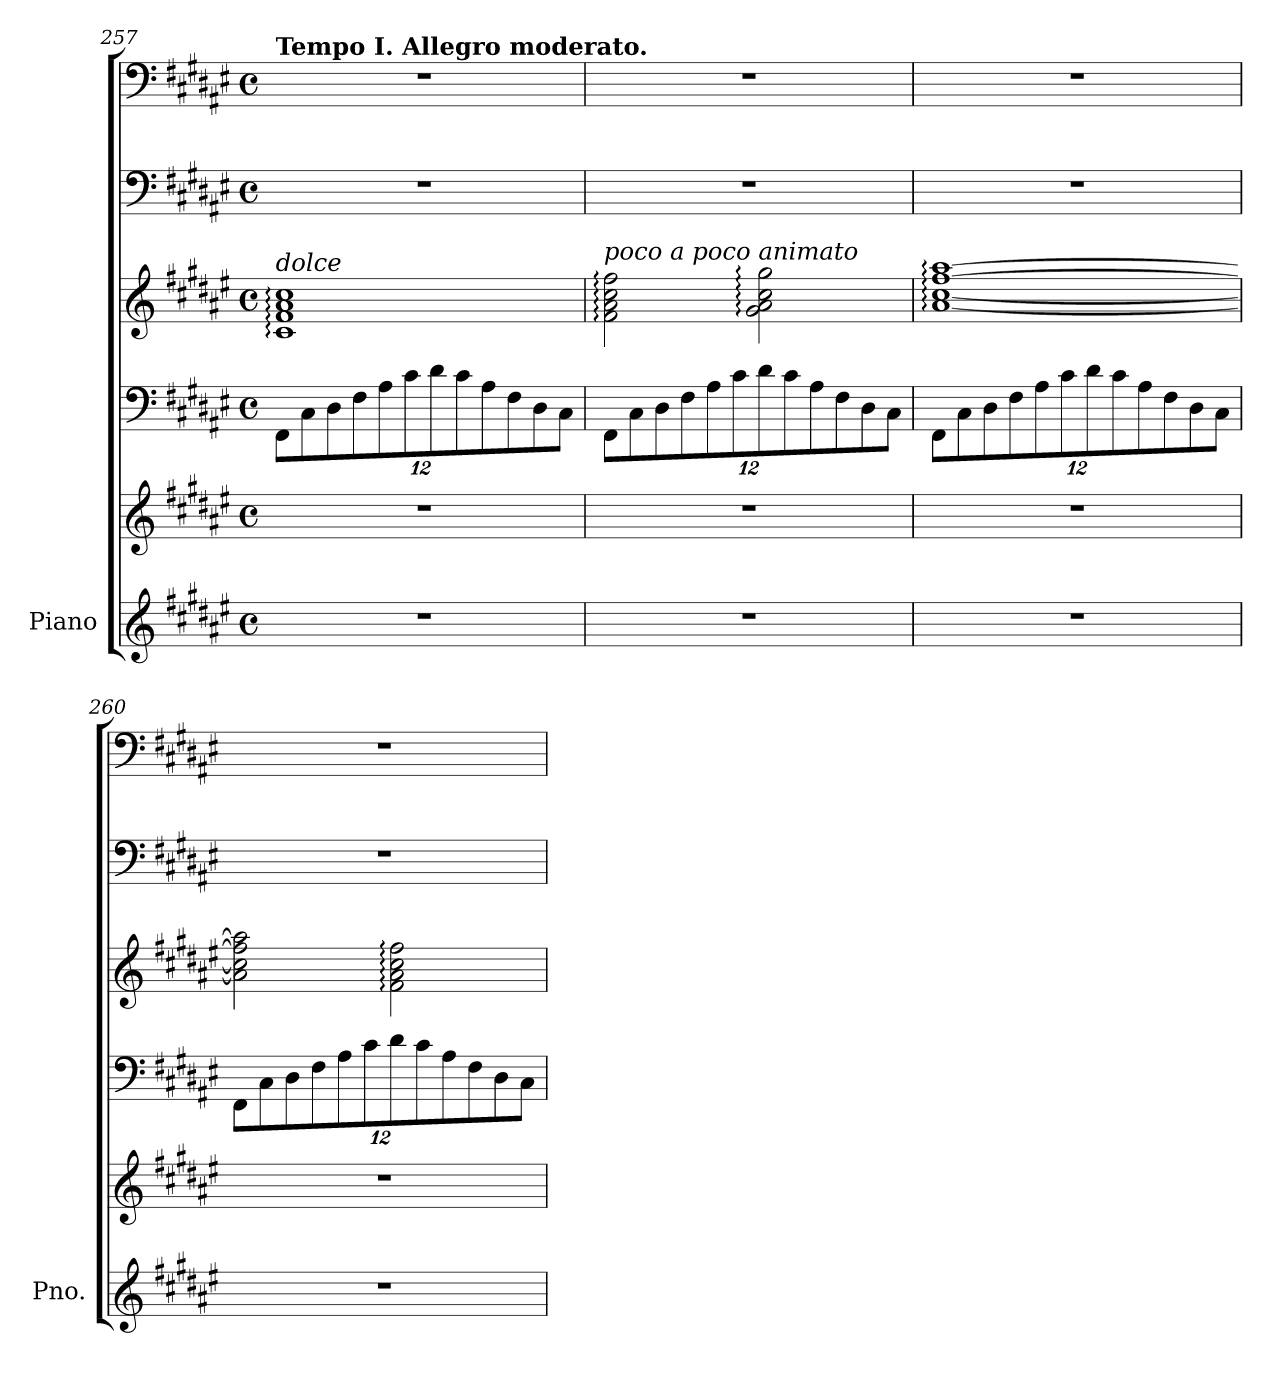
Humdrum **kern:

**kern	**kern	**kern	**kern	**kern	**kern
*part1	*part1	*part1	*part1	*part1	*part1
*staff6	*staff5	*staff4	*staff3	*staff2	*staff1
*I"Piano	*	*	*	*	*
*I'Pno.	*	*	*	*	*
!!LO:PB:g=z
*clefG2	*clefG2	*clefF4	*clefG2	*clefF4	*clefF4
*k[f#c#g#d#a#e#]	*k[f#c#g#d#a#e#]	*k[f#c#g#d#a#e#]	*k[f#c#g#d#a#e#]	*k[f#c#g#d#a#e#]	*k[f#c#g#d#a#e#]
*M4/4	*M4/4	*M4/4	*M4/4	*M4/4	*M4/4
*met(c)	*met(c)	*met(c)	*met(c)	*met(c)	*met(c)
*	*	*Xbrackettup	*	*	*
=257	=257	=257	=257	=257	=257
!	!	!	!	!	!LO:TX:a:B:t=Tempo I.   Allegro moderato.
!	!	!	!LO:TX:a:i:t=dolce	!	!
1r	1r	12FF#\L	1c#: 1f#: 1a#: 1cc#:	1r	1r
.	.	12C#\	.	.	.
.	.	12D#\	.	.	.
.	.	12F#\	.	.	.
.	.	12A#\	.	.	.
.	.	12c#\	.	.	.
.	.	12d#\	.	.	.
.	.	12c#\	.	.	.
.	.	12A#\	.	.	.
.	.	12F#\	.	.	.
.	.	12D#\	.	.	.
.	.	12C#\J	.	.	.
=258	=258	=258	=258	=258	=258
!	!	!	!LO:TX:a:i:t=poco a poco animato	!	!
1r	1r	12FF#\L	2f#\: 2a#\: 2cc#\: 2ff#\:	1r	1r
.	.	12C#\	.	.	.
.	.	12D#\	.	.	.
.	.	12F#\	.	.	.
.	.	12A#\	.	.	.
.	.	12c#\	.	.	.
.	.	12d#\	2g#\: 2a#\: 2cc#\: 2gg#\:	.	.
.	.	12c#\	.	.	.
.	.	12A#\	.	.	.
.	.	12F#\	.	.	.
.	.	12D#\	.	.	.
.	.	12C#\J	.	.	.
=259	=259	=259	=259	=259	=259
1r	1r	12FF#\L	[1a#: [1cc#: [1ff#: [1aa#:	1r	1r
.	.	12C#\	.	.	.
.	.	12D#\	.	.	.
.	.	12F#\	.	.	.
.	.	12A#\	.	.	.
.	.	12c#\	.	.	.
.	.	12d#\	.	.	.
.	.	12c#\	.	.	.
.	.	12A#\	.	.	.
.	.	12F#\	.	.	.
.	.	12D#\	.	.	.
.	.	12C#\J	.	.	.
=260	=260	=260	=260	=260	=260
1r	1r	12FF#\L	2a#\] 2cc#\] 2ff#\] 2aa#\]	1r	1r
.	.	12C#\	.	.	.
.	.	12D#\	.	.	.
.	.	12F#\	.	.	.
.	.	12A#\	.	.	.
.	.	12c#\	.	.	.
.	.	12d#\	2f#\: 2a#\: 2cc#\: 2ff#\:	.	.
.	.	12c#\	.	.	.
.	.	12A#\	.	.	.
.	.	12F#\	.	.	.
.	.	12D#\	.	.	.
.	.	12C#\J	.	.	.
=	=	=	=	=	=
*-	*-	*-	*-	*-	*-
